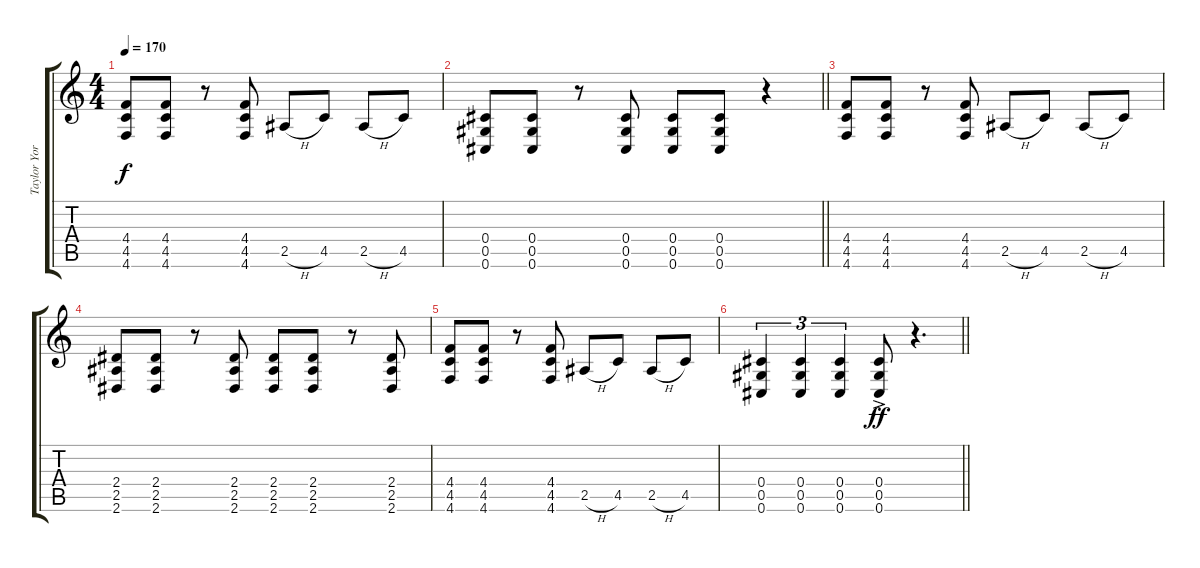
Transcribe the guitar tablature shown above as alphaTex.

\track ("Taylor York (Rhythm Guitar)" "Taylor Yor") {instrument overdrivenguitar}
\staff {score tabs}
\tuning (Eb4 Bb3 Gb3 Db3 Ab2 Db2) {hide}
\ts (4 4)
\tempo 170
\clef g2
\ks c
(4.4 4.5 4.6).8{dy f} (4.4 4.5 4.6).8 r.8 (4.4 4.5 4.6).8 2.5{h}.8 4.5.8 2.5{h}.8 4.5.8 |
\barLineRight lightlight
(0.4 0.5 0.6).8 (0.4 0.5 0.6).8 r.8 (0.4 0.5 0.6).8 (0.4 0.5 0.6).8 (0.4 0.5 0.6).8 r.4 |
\section ("" "")
(4.4 4.5 4.6).8 (4.4 4.5 4.6).8 r.8 (4.4 4.5 4.6).8 2.5{h}.8 4.5.8 2.5{h}.8 4.5.8 |
(2.4 2.5 2.6).8 (2.4 2.5 2.6).8 r.8 (2.4 2.5 2.6).8 (2.4 2.5 2.6).8 (2.4 2.5 2.6).8 r.8 (2.4 2.5 2.6).8 |
(4.4 4.5 4.6).8 (4.4 4.5 4.6).8 r.8 (4.4 4.5 4.6).8 2.5{h}.8 4.5.8 2.5{h}.8 4.5.8 |
\barLineRight lightlight
(0.4 0.5 0.6).4{tu (3 2)} (0.4 0.5 0.6).4{tu (3 2)} (0.4 0.5 0.6).4{tu (3 2)} (0.4 0.5 0.6{ac}).8{dy ff} r.4{d}
